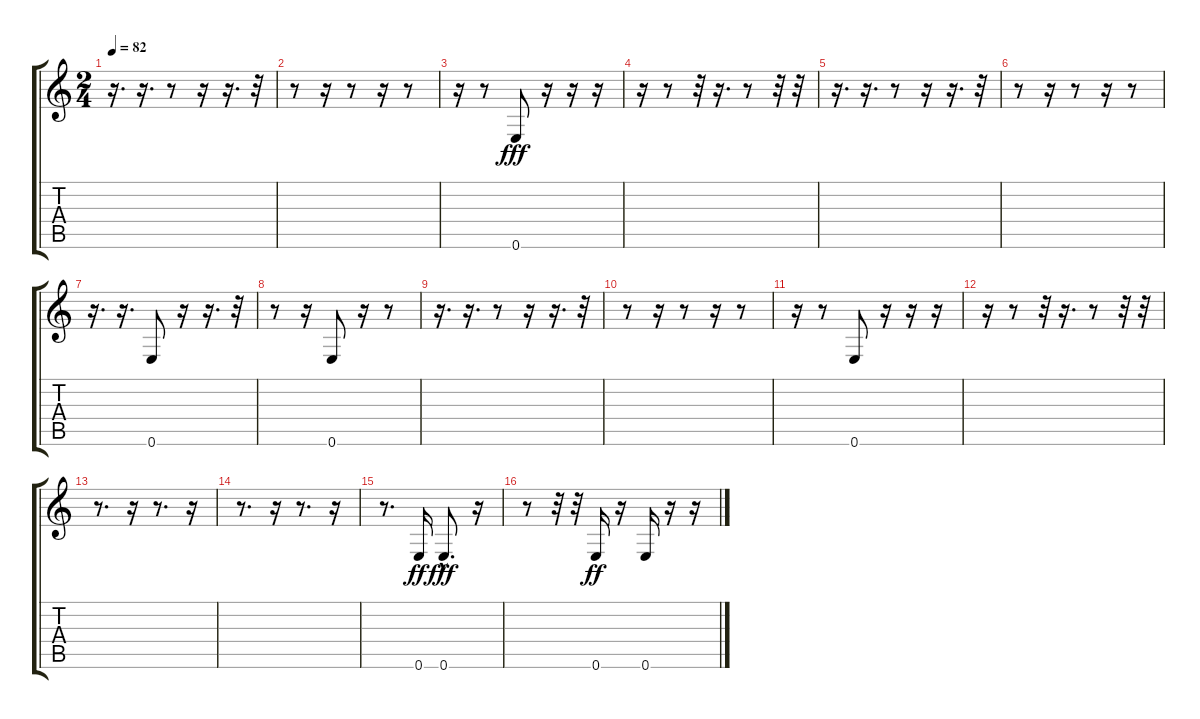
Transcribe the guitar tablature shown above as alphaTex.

\track "" {instrument electricbasspick}
\staff {score tabs}
\tuning (E4 B3 G3 D3 A2 E2) {hide}
\ts (2 4)
\tempo 82
\clef g2
\ks c
r.16{d dy fff} r.16{d} r.8 r.16 r.16{d} r.32 |
r.8 r.16 r.8 r.16 r.8 |
r.16 r.8 0.6.8 r.16 r.16 r.16 |
r.16 r.8 r.32 r.16{d} r.8 r.32 r.32 |
r.16{d} r.16{d} r.8 r.16 r.16{d} r.32 |
r.8 r.16 r.8 r.16 r.8 |
r.16{d} r.16{d} 0.6.8 r.16 r.16{d} r.32 |
r.8 r.16 0.6.8 r.16 r.8 |
r.16{d} r.16{d} r.8 r.16 r.16{d} r.32 |
r.8 r.16 r.8 r.16 r.8 |
r.16 r.8 0.6.8 r.16 r.16 r.16 |
r.16 r.8 r.32 r.16{d} r.8 r.32 r.32 |
r.8{d} r.16 r.8{d} r.16 |
r.8{d} r.16 r.8{d} r.16 |
r.8{d} 0.6.16{dy ff} 0.6{hac}.8{d dy fff} r.16 |
r.8 r.32 r.32 0.6.16{dy ff} r.16 0.6.16 r.16 r.16
